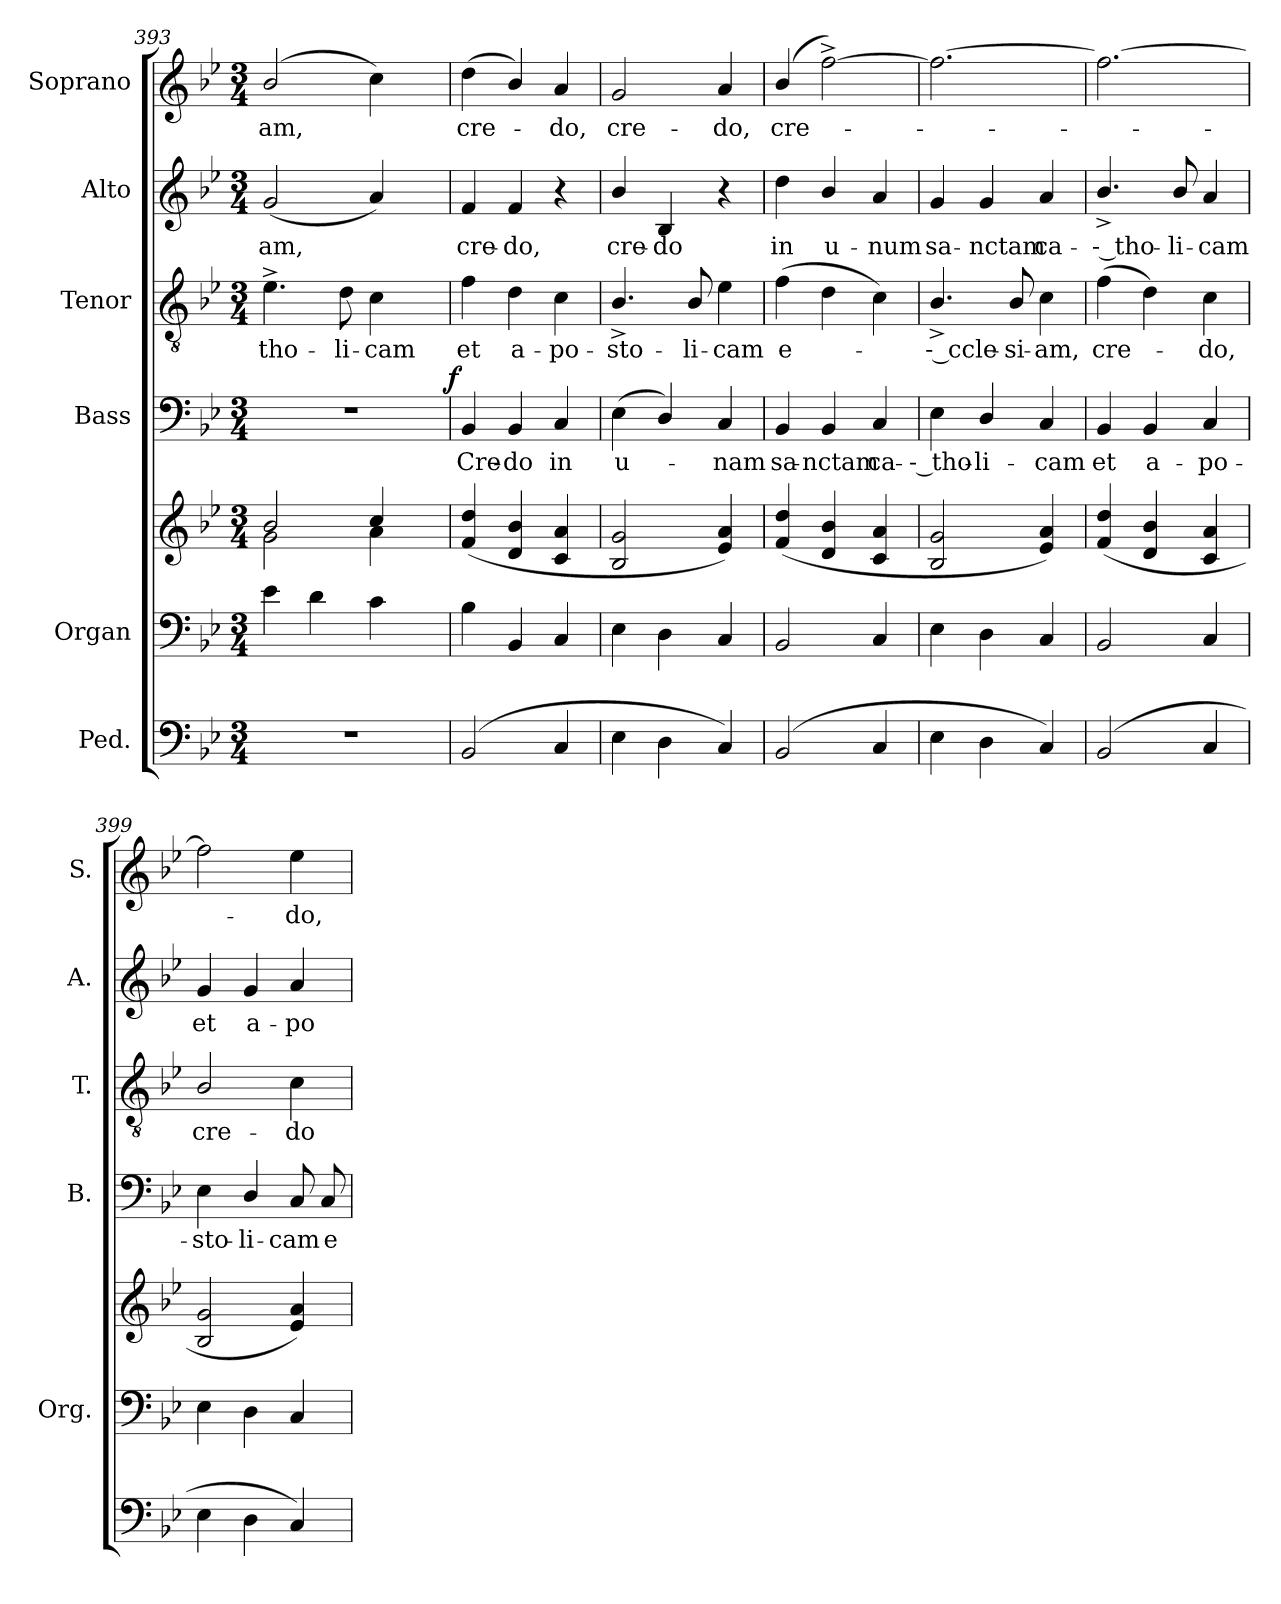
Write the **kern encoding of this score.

**kern	**kern	**kern	**kern	**text	**dynam	**kern	**text	**kern	**text	**kern	**text
*part6	*part5	*part5	*part4	*part4	*part4	*part3	*part3	*part2	*part2	*part1	*part1
*staff7	*staff6	*staff5	*staff4	*staff4	*staff4	*staff3	*staff3	*staff2	*staff2	*staff1	*staff1
*I"Ped.	*I"Organ	*	*I"Bass	*	*	*I"Tenor	*	*I"Alto	*	*I"Soprano	*
*	*I'Org.	*	*I'B.	*	*	*I'T.	*	*I'A.	*	*I'S.	*
*clefF4	*clefF4	*clefG2	*clefF4	*	*	*clefGv2	*	*clefG2	*	*clefG2	*
*	*	*	*	*	*	*ITrd7c12	*	*	*	*	*
*k[b-e-]	*k[b-e-]	*k[b-e-]	*k[b-e-]	*	*	*k[b-e-]	*	*k[b-e-]	*	*k[b-e-]	*
*B-:	*B-:	*B-:	*B-:	*	*	*B-:	*	*B-:	*	*B-:	*
*M3/4	*M3/4	*M3/4	*M3/4	*	*	*M3/4	*	*M3/4	*	*M3/4	*
=393	=393	=393	=393	=393	=393	=393	=393	=393	=393	=393	=393
!LO:N:vis=1	!	!	!LO:N:vis=1	!	!	!	!	!	!	!	!
*	*	*^	*	*	*	*	*	*	*	*	*
!	!	!	!	!	!	!	!	!LO:LY:b:color=#000000	!	!	!	!
!	!	!	!	!	!	!	!	!	!	!LO:LY:b:color=#000000	!	!
!	!	!	!	!	!	!	!	!	!	!	!	!LO:LY:b:color=#000000
*	*	*	*	*^	*	*	*	*	*	*	*	*
2.r	4e-i\	2b-i/	2gi\	2.r	2ryy	.	.	4.E-^i\	-tho-	(2gi/	-am,	(2b-i/	-am,
.	4di\	.	.	.	.	.	.	.	.	.	.	.	.
!	!	!	!	!	!	!	!	!	!LO:LY:b:color=#000000	!	!	!	!
.	.	.	.	.	.	.	.	8Di\	-li-	.	.	.	.
!	!	!	!	!	!	!	!	!	!LO:LY:b:color=#000000	!	!	!	!
.	4ci\	4cci/	4ai\	.	8ryy	.	.	4Ci\	-cam	4ai/)	.	4cci\)	.
.	.	.	.	.	16ryy	.	.	.	.	.	.	.	.
.	.	.	.	.	32ryy	.	.	.	.	.	.	.	.
.	.	.	.	.	64ryy	.	.	.	.	.	.	.	.
.	.	.	.	.	128...ryy	.	.	.	.	.	.	.	.
.	.	.	.	.	1024ryy	.	f	.	.	.	.	.	.
*	*	*v	*v	*	*	*	*	*	*	*	*	*	*
*	*	*	*v	*v	*	*	*	*	*	*	*	*
=394	=394	=394	=394	=394	=394	=394	=394	=394	=394	=394	=394
*	*	*^	*^	*	*	*	*	*	*	*	*
!	!	!	!	!	!	!LO:LY:b:color=#000000	!	!	!	!	!	!	!
*	*	*v	*v	*	*	*	*	*	*	*	*	*	*
*	*	*	*v	*v	*	*	*	*	*	*	*	*
*	*	*^	*^	*	*	*	*	*	*	*	*
!	!	!	!	!	!	!	!	!	!LO:LY:b:color=#000000	!	!	!	!
*	*	*v	*v	*	*	*	*	*	*	*	*	*	*
*	*	*	*v	*v	*	*	*	*	*	*	*	*
*	*	*^	*^	*	*	*	*	*	*	*	*
!	!	!	!	!	!	!	!	!	!	!	!LO:LY:b:color=#000000	!	!
*	*	*v	*v	*	*	*	*	*	*	*	*	*	*
*	*	*	*v	*v	*	*	*	*	*	*	*	*
*	*	*^	*^	*	*	*	*	*	*	*	*
!	!	!	!	!	!	!	!	!	!	!	!	!	!LO:LY:b:color=#000000
*	*	*v	*v	*	*	*	*	*	*	*	*	*	*
*	*	*	*v	*v	*	*	*	*	*	*	*	*
(2BB-i/	4B-i\	(4fi/ 4ddi	4BB-i/	Cre-	.	4Fi\	et	4fi/	cre-	(4ddi\	cre-
!	!	!	!	!LO:LY:b:color=#000000	!	!	!	!	!	!	!
!	!	!	!	!	!	!	!LO:LY:b:color=#000000	!	!	!	!
!	!	!	!	!	!	!	!	!	!LO:LY:b:color=#000000	!	!
.	4BB-i/	4di/ 4b-i	4BB-i/	-do	.	4Di\	a-	4fi/	-do,	4b-i/)	.
!	!	!	!	!LO:LY:b:color=#000000	!	!	!	!	!	!	!
!	!	!	!	!	!	!	!LO:LY:b:color=#000000	!	!	!	!
!	!	!	!	!	!	!	!	!	!	!	!LO:LY:b:color=#000000
4Ci/	4Ci/	4ci/ 4ai	4Ci/	in	.	4Ci\	-po-	4r	.	4ai/	-do,
=395	=395	=395	=395	=395	=395	=395	=395	=395	=395	=395	=395
!	!	!	!	!LO:LY:b:color=#000000	!	!	!	!	!	!	!
!	!	!	!	!	!	!	!LO:LY:b:color=#000000	!	!	!	!
!	!	!	!	!	!	!	!	!	!LO:LY:b:color=#000000	!	!
!	!	!	!	!	!	!	!	!	!	!	!LO:LY:b:color=#000000
4E-i\	4E-i\	2B-i/ 2gi	(4E-i\	u-	.	4.BB-^i/	-sto-	4b-i/	cre-	2gi/	cre-
!	!	!	!	!	!	!	!	!	!LO:LY:b:color=#000000	!	!
4Di\	4Di\	.	4Di/)	.	.	.	.	4B-i/	-do	.	.
!	!	!	!	!	!	!	!LO:LY:b:color=#000000	!	!	!	!
.	.	.	.	.	.	8BB-i/	-li-	.	.	.	.
!	!	!	!	!LO:LY:b:color=#000000	!	!	!	!	!	!	!
!	!	!	!	!	!	!	!LO:LY:b:color=#000000	!	!	!	!
!	!	!	!	!	!	!	!	!	!	!	!LO:LY:b:color=#000000
4Ci/)	4Ci/	4e-i/ 4ai)	4Ci/	-nam	.	4E-i\	-cam	4r	.	4ai/	-do,
=396	=396	=396	=396	=396	=396	=396	=396	=396	=396	=396	=396
!	!	!	!	!LO:LY:b:color=#000000	!	!	!	!	!	!	!
!	!	!	!	!	!	!	!LO:LY:b:color=#000000	!	!	!	!
!	!	!	!	!	!	!	!	!	!LO:LY:b:color=#000000	!	!
!	!	!	!	!	!	!	!	!	!	!	!LO:LY:b:color=#000000
(2BB-i/	2BB-i/	(4fi/ 4ddi	4BB-i/	sa-	.	(4Fi\	e-	4ddi\	in	(4b-i/	cre-
!	!	!	!	!LO:LY:b:color=#000000	!	!	!	!	!	!	!
!	!	!	!	!	!	!	!	!	!LO:LY:b:color=#000000	!	!
.	.	4di/ 4b-i	4BB-i/	-nctam	.	4Di\	.	4b-i/	u-	[2ff^i\)	.
!	!	!	!	!LO:LY:b:color=#000000	!	!	!	!	!	!	!
!	!	!	!	!	!	!	!	!	!LO:LY:b:color=#000000	!	!
4Ci/	4Ci/	4ci/ 4ai	4Ci/	ca-	.	4Ci\)	.	4ai/	-num	.	.
!!LO:PB:g=z
=397	=397	=397	=397	=397	=397	=397	=397	=397	=397	=397	=397
!	!	!	!	!LO:LY:b:color=#000000	!	!	!	!	!	!	!
!	!	!	!	!	!	!	!LO:LY:b:color=#000000	!	!	!	!
!	!	!	!	!	!	!	!	!	!LO:LY:b:color=#000000	!	!
4E-i\	4E-i\	2B-i/ 2gi	4E-i\	-- tho-	.	4.BB-^i/	-- ccle-	4gi/	sa-	2.ffi\_	.
!	!	!	!	!LO:LY:b:color=#000000	!	!	!	!	!	!	!
!	!	!	!	!	!	!	!	!	!LO:LY:b:color=#000000	!	!
4Di\	4Di\	.	4Di/	-li-	.	.	.	4gi/	-nctam	.	.
!	!	!	!	!	!	!	!LO:LY:b:color=#000000	!	!	!	!
.	.	.	.	.	.	8BB-i/	-si-	.	.	.	.
!	!	!	!	!LO:LY:b:color=#000000	!	!	!	!	!	!	!
!	!	!	!	!	!	!	!LO:LY:b:color=#000000	!	!	!	!
!	!	!	!	!	!	!	!	!	!LO:LY:b:color=#000000	!	!
4Ci/)	4Ci/	4e-i/ 4ai)	4Ci/	-cam	.	4Ci\	-am,	4ai/	ca-	.	.
=398	=398	=398	=398	=398	=398	=398	=398	=398	=398	=398	=398
!	!	!	!	!LO:LY:b:color=#000000	!	!	!	!	!	!	!
!	!	!	!	!	!	!	!LO:LY:b:color=#000000	!	!	!	!
!	!	!	!	!	!	!	!	!	!LO:LY:b:color=#000000	!	!
(2BB-i/	2BB-i/	(4fi/ 4ddi	4BB-i/	et	.	(4Fi\	cre-	4.b-^i/	-- tho-	2.ffi\_	.
!	!	!	!	!LO:LY:b:color=#000000	!	!	!	!	!	!	!
.	.	4di/ 4b-i	4BB-i/	a-	.	4Di\)	.	.	.	.	.
!	!	!	!	!	!	!	!	!	!LO:LY:b:color=#000000	!	!
.	.	.	.	.	.	.	.	8b-i/	-li-	.	.
!	!	!	!	!LO:LY:b:color=#000000	!	!	!	!	!	!	!
!	!	!	!	!	!	!	!LO:LY:b:color=#000000	!	!	!	!
!	!	!	!	!	!	!	!	!	!LO:LY:b:color=#000000	!	!
4Ci/	4Ci/	4ci/ 4ai	4Ci/	-po-	.	4Ci\	-do,	4ai/	-cam	.	.
=399	=399	=399	=399	=399	=399	=399	=399	=399	=399	=399	=399
!	!	!	!	!LO:LY:b:color=#000000	!	!	!	!	!	!	!
!	!	!	!	!	!	!	!LO:LY:b:color=#000000	!	!	!	!
!	!	!	!	!	!	!	!	!	!LO:LY:b:color=#000000	!	!
4E-i\	4E-i\	2B-i/ 2gi	4E-i\	-sto-	.	2BB-i/	cre-	4gi/	et	2ffi\]	.
!	!	!	!	!LO:LY:b:color=#000000	!	!	!	!	!	!	!
!	!	!	!	!	!	!	!	!	!LO:LY:b:color=#000000	!	!
4Di\	4Di\	.	4Di/	-li-	.	.	.	4gi/	a-	.	.
!	!	!	!	!LO:LY:b:color=#000000	!	!	!	!	!	!	!
!	!	!	!	!	!	!	!LO:LY:b:color=#000000	!	!	!	!
!	!	!	!	!	!	!	!	!	!LO:LY:b:color=#000000	!	!
!	!	!	!	!	!	!	!	!	!	!	!LO:LY:b:color=#000000
4Ci/)	4Ci/	4e-i/ 4ai)	8Ci/	-cam	.	4Ci\	-do	4ai/	-po-	4ee-i\	-do,
!	!	!	!	!LO:LY:b:color=#000000	!	!	!	!	!	!	!
.	.	.	8Ci/	e-	.	.	.	.	.	.	.
=	=	=	=	=	=	=	=	=	=	=	=
*-	*-	*-	*-	*-	*-	*-	*-	*-	*-	*-	*-
